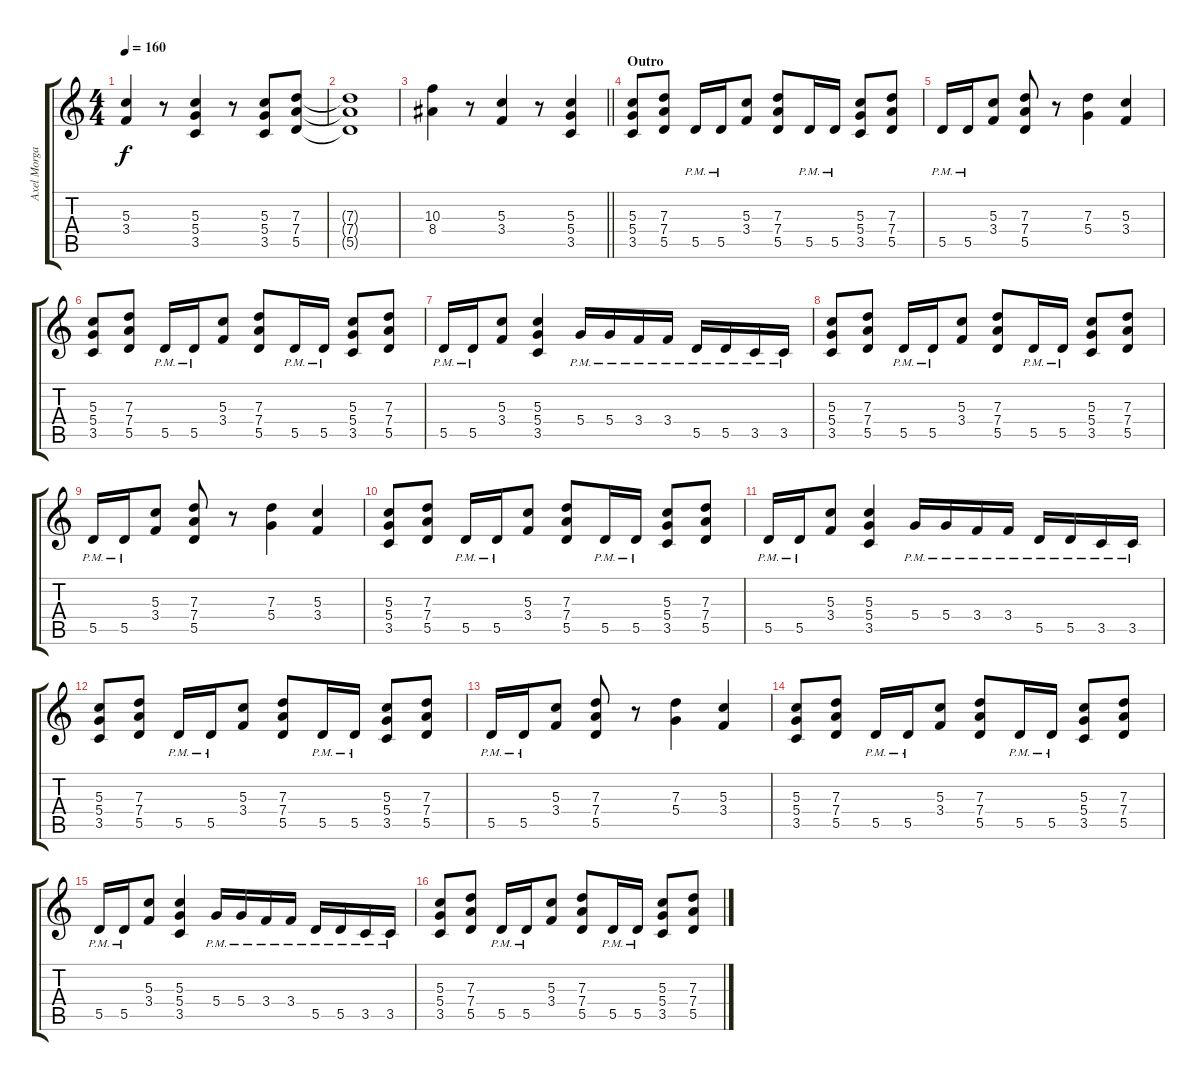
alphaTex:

\track ("Axel Morgan" "Axel Morga") {instrument distortionguitar}
\staff {score tabs}
\tuning (E4 B3 G3 D3 A2 E2) {hide}
\ts (4 4)
\tempo 160
\clef g2
\ks c
(5.3 3.4).4{dy f} r.8 (5.3 5.4 3.5).4 r.8 (5.3 5.4 3.5).8 (7.3 7.4 5.5).8 |
(7.3{t} 7.4{t} 5.5{t}).1 |
\barLineRight lightlight
(10.3 8.4).4 r.8 (5.3 3.4).4 r.8 (5.3 5.4 3.5).4 |
\section ("" "Outro")
(5.3 5.4 3.5).8 (7.3 7.4 5.5).8 5.5{pm}.16 5.5{pm}.16 (5.3 3.4).8 (7.3 7.4 5.5).8 5.5{pm}.16 5.5{pm}.16 (5.3 5.4 3.5).8 (7.3 7.4 5.5).8 |
5.5{pm}.16 5.5{pm}.16 (5.3 3.4).8 (7.3 7.4 5.5).8 r.8 (7.3 5.4).4 (5.3 3.4).4 |
(5.3 5.4 3.5).8 (7.3 7.4 5.5).8 5.5{pm}.16 5.5{pm}.16 (5.3 3.4).8 (7.3 7.4 5.5).8 5.5{pm}.16 5.5{pm}.16 (5.3 5.4 3.5).8 (7.3 7.4 5.5).8 |
5.5{pm}.16 5.5{pm}.16 (5.3 3.4).8 (5.3 5.4 3.5).4 5.4{pm}.16 5.4{pm}.16 3.4{pm}.16 3.4{pm}.16 5.5{pm}.16 5.5{pm}.16 3.5{pm}.16 3.5{pm}.16 |
(5.3 5.4 3.5).8 (7.3 7.4 5.5).8 5.5{pm}.16 5.5{pm}.16 (5.3 3.4).8 (7.3 7.4 5.5).8 5.5{pm}.16 5.5{pm}.16 (5.3 5.4 3.5).8 (7.3 7.4 5.5).8 |
5.5{pm}.16 5.5{pm}.16 (5.3 3.4).8 (7.3 7.4 5.5).8 r.8 (7.3 5.4).4 (5.3 3.4).4 |
(5.3 5.4 3.5).8 (7.3 7.4 5.5).8 5.5{pm}.16 5.5{pm}.16 (5.3 3.4).8 (7.3 7.4 5.5).8 5.5{pm}.16 5.5{pm}.16 (5.3 5.4 3.5).8 (7.3 7.4 5.5).8 |
5.5{pm}.16 5.5{pm}.16 (5.3 3.4).8 (5.3 5.4 3.5).4 5.4{pm}.16 5.4{pm}.16 3.4{pm}.16 3.4{pm}.16 5.5{pm}.16 5.5{pm}.16 3.5{pm}.16 3.5{pm}.16 |
(5.3 5.4 3.5).8 (7.3 7.4 5.5).8 5.5{pm}.16 5.5{pm}.16 (5.3 3.4).8 (7.3 7.4 5.5).8 5.5{pm}.16 5.5{pm}.16 (5.3 5.4 3.5).8 (7.3 7.4 5.5).8 |
5.5{pm}.16 5.5{pm}.16 (5.3 3.4).8 (7.3 7.4 5.5).8 r.8 (7.3 5.4).4 (5.3 3.4).4 |
(5.3 5.4 3.5).8 (7.3 7.4 5.5).8 5.5{pm}.16 5.5{pm}.16 (5.3 3.4).8 (7.3 7.4 5.5).8 5.5{pm}.16 5.5{pm}.16 (5.3 5.4 3.5).8 (7.3 7.4 5.5).8 |
5.5{pm}.16 5.5{pm}.16 (5.3 3.4).8 (5.3 5.4 3.5).4 5.4{pm}.16 5.4{pm}.16 3.4{pm}.16 3.4{pm}.16 5.5{pm}.16 5.5{pm}.16 3.5{pm}.16 3.5{pm}.16 |
(5.3 5.4 3.5).8 (7.3 7.4 5.5).8 5.5{pm}.16 5.5{pm}.16 (5.3 3.4).8 (7.3 7.4 5.5).8 5.5{pm}.16 5.5{pm}.16 (5.3 5.4 3.5).8 (7.3 7.4 5.5).8
